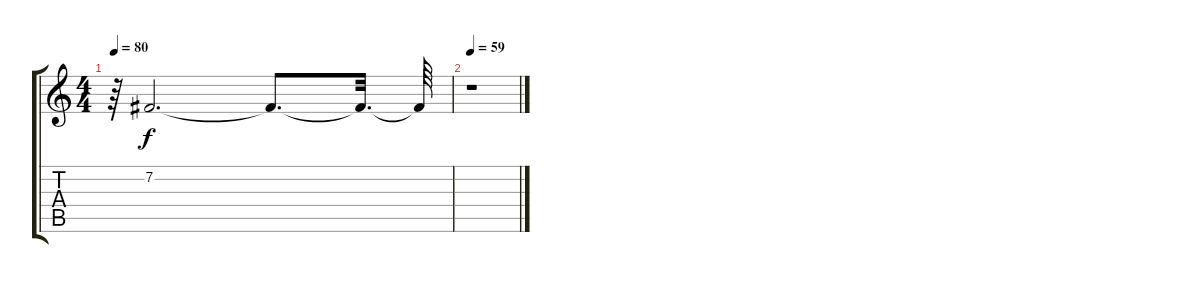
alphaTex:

\track "" {instrument recorder}
\staff {score tabs}
\tuning (E4 B3 G3 D3 A2 E2) {hide}
\ts (4 4)
\tempo 80
\clef g2
\ks c
r.64{dy f} 7.2.2{d} 7.2{t}.8{d} 7.2{t}.32{d} 7.2{t}.64 |
\tempo 59
r.1
